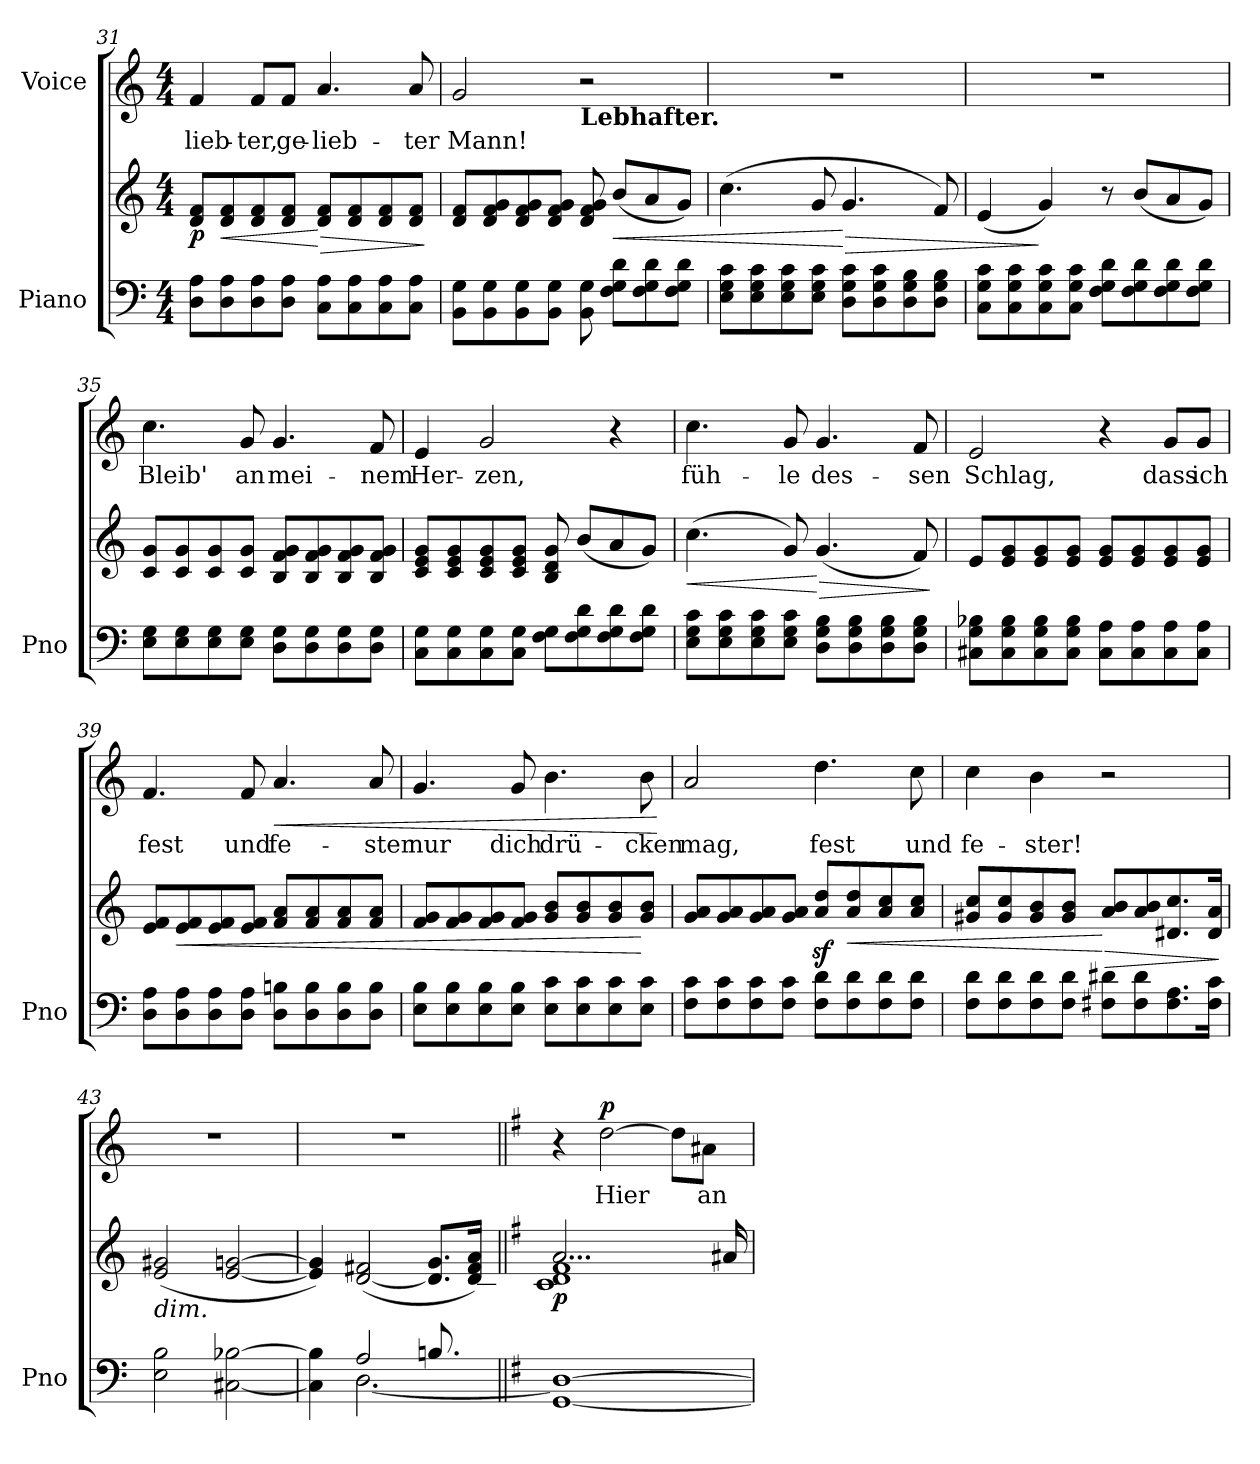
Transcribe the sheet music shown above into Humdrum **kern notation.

**kern	**kern	**dynam	**kern	**text	**dynam
*part2	*part2	*part2	*part1	*part1	*part1
*staff3	*staff2	*staff2/3	*staff1	*staff1	*staff1
*I"Piano	*	*	*I"Voice	*	*
*I'Pno	*	*	*	*	*
*clefF4	*clefG2	*	*clefG2	*	*
*k[]	*k[]	*	*k[]	*	*
*M4/4	*M4/4	*	*M4/4	*	*
=31	=31	=31	=31	=31	=31
!	!	!LO:DY:b	!	!	!
8D\ 8A\L	8d/ 8f/L	p	4f/	-lieb-	.
!	!	!LO:HP:b	!	!	!
8D\ 8A\	8d/ 8f/	<	.	.	.
8D\ 8A\	8d/ 8f/	.	8f/L	-ter,	.
8D\ 8A\J	8d/ 8f/J	.	8f/J	ge-	.
!	!	!LO:HP:n=1:b	!	!	!
8C\ 8A\L	8d/ 8f/L	[ >	4.a/	-lieb-	.
8C\ 8A\	8d/ 8f/	.	.	.	.
8C\ 8A\	8d/ 8f/	.	.	.	.
8C\ 8A\J	8d/ 8f/J	.	8a/	-ter	.
.	.	]	.	.	.
=32	=32	=32	=32	=32	=32
8BB\ 8G\L	8d/ 8f/L	.	2g/	Mann!	.
8BB\ 8G\	8d/ 8f/ 8g/	.	.	.	.
8BB\ 8G\	8d/ 8f/ 8g/	.	.	.	.
8BB\ 8G\J	8d/ 8f/ 8g/J	.	.	.	.
!	!	!	!LO:TX:b:B:t=Lebhafter.	!	!
8BB\ 8G\	8d/ 8f/ 8g/	.	2r	.	.
!	!	!LO:HP:b	!	!	!
8F\ 8G\ 8d\L	(8b/L	<	.	.	.
8F\ 8G\ 8d\	8a/	.	.	.	.
8F\ 8G\ 8d\J	8g/J)	.	.	.	.
=33	=33	=33	=33	=33	=33
8E\ 8G\ 8c\L	(4.cc\	.	1r	.	.
8E\ 8G\ 8c\	.	.	.	.	.
8E\ 8G\ 8c\	.	.	.	.	.
8E\ 8G\ 8c\J	8g/	.	.	.	.
!	!	!LO:HP:n=1:b	!	!	!
8D\ 8G\ 8c\L	4.g/	[ >	.	.	.
8D\ 8G\ 8c\	.	.	.	.	.
8D\ 8G\ 8B\	.	.	.	.	.
8D\ 8G\ 8B\J	8f/)	.	.	.	.
=34	=34	=34	=34	=34	=34
8C\ 8G\ 8c\L	(4e/	.	1r	.	.
8C\ 8G\ 8c\	.	.	.	.	.
8C\ 8G\ 8c\	4g/)	]	.	.	.
8C\ 8G\ 8c\J	.	.	.	.	.
8F\ 8G\ 8d\L	8r	.	.	.	.
8F\ 8G\ 8d\	(8b/L	.	.	.	.
8F\ 8G\ 8d\	8a/	.	.	.	.
8F\ 8G\ 8d\J	8g/J)	.	.	.	.
=35	=35	=35	=35	=35	=35
8E\ 8G\L	8c/ 8g/L	.	4.cc\	Bleib'	.
8E\ 8G\	8c/ 8g/	.	.	.	.
8E\ 8G\	8c/ 8g/	.	.	.	.
8E\ 8G\J	8c/ 8g/J	.	8g/	an	.
8D\ 8G\L	8B/ 8f/ 8g/L	.	4.g/	mei-	.
8D\ 8G\	8B/ 8f/ 8g/	.	.	.	.
8D\ 8G\	8B/ 8f/ 8g/	.	.	.	.
8D\ 8G\J	8B/ 8f/ 8g/J	.	8f/	-nem	.
=36	=36	=36	=36	=36	=36
8C\ 8G\L	8c/ 8e/ 8g/L	.	4e/	Her-	.
8C\ 8G\	8c/ 8e/ 8g/	.	.	.	.
8C\ 8G\	8c/ 8e/ 8g/	.	2g/	-zen,	.
8C\ 8G\J	8c/ 8e/ 8g/J	.	.	.	.
8F\ 8G\L	8B/ 8d/ 8g/	.	.	.	.
8F\ 8G\ 8d\	(8b/L	.	.	.	.
8F\ 8G\ 8d\	8a/	.	4r	.	.
8F\ 8G\ 8d\J	8g/J)	.	.	.	.
=37	=37	=37	=37	=37	=37
!	!	!LO:HP:b	!	!	!
8E\ 8G\ 8c\L	(4.cc\	<	4.cc\	füh-	.
8E\ 8G\ 8c\	.	.	.	.	.
8E\ 8G\ 8c\	.	.	.	.	.
8E\ 8G\ 8c\J	8g/)	.	8g/	-le	.
!	!	!LO:HP:n=1:b	!	!	!
8D\ 8G\ 8B\L	(4.g/	[ >	4.g/	des-	.
8D\ 8G\ 8B\	.	.	.	.	.
8D\ 8G\ 8B\	.	.	.	.	.
8D\ 8G\ 8B\J	8f/)	.	8f/	-sen	.
.	.	]	.	.	.
=38	=38	=38	=38	=38	=38
8C#X\ 8G\ 8B-X\L	8e/L	.	2e/	Schlag,	.
8C#\ 8G\ 8B-\	8e/ 8g/	.	.	.	.
8C#\ 8G\ 8B-\	8e/ 8g/	.	.	.	.
8C#\ 8G\ 8B-\J	8e/ 8g/J	.	.	.	.
8C#\ 8A\L	8e/ 8g/L	.	4r	.	.
8C#\ 8A\	8e/ 8g/	.	.	.	.
8C#\ 8A\	8e/ 8g/	.	8g/L	dass	.
8C#\ 8A\J	8e/ 8g/J	.	8g/J	ich	.
=39	=39	=39	=39	=39	=39
8D\ 8A\L	8e/ 8f/L	.	4.f/	fest	.
!	!	!LO:HP:b	!	!	!
8D\ 8A\	8e/ 8f/	<	.	.	.
8D\ 8A\	8e/ 8f/	.	.	.	.
8D\ 8A\J	8e/ 8f/J	.	8f/	und	.
!	!	!	!	!	!LO:HP:b
8D\ 8Bn\L	8f/ 8a/L	.	4.a/	fe-	<
8D\ 8B\	8f/ 8a/	.	.	.	.
8D\ 8B\	8f/ 8a/	.	.	.	.
8D\ 8B\J	8f/ 8a/J	.	8a/	-ster	.
=40	=40	=40	=40	=40	=40
8E\ 8B\L	8f/ 8g/L	.	4.g/	nur	.
8E\ 8B\	8f/ 8g/	.	.	.	.
8E\ 8B\	8f/ 8g/	.	.	.	.
8E\ 8B\J	8f/ 8g/J	.	8g/	dich	.
8E\ 8c\L	8g/ 8b/L	.	4.b\	drü-	.
8E\ 8c\	8g/ 8b/	.	.	.	.
8E\ 8c\	8g/ 8b/	.	.	.	.
8E\ 8c\J	8g/ 8b/J	[	8b\	-cken	.
.	.	.	.	.	[
=41	=41	=41	=41	=41	=41
8F\ 8c\L	8g/ 8a/L	.	2a/	mag,	.
8F\ 8c\	8g/ 8a/	.	.	.	.
8F\ 8c\	8g/ 8a/	.	.	.	.
8F\ 8c\J	8g/ 8a/J	.	.	.	.
8F\ 8d\L	8a/z< 8dd/z<L	.	4.dd\	fest	.
!	!	!LO:HP:b	!	!	!
8F\ 8d\	8a/ 8dd/	<	.	.	.
8F\ 8d\	8a/ 8cc/	.	.	.	.
8F\ 8d\J	8a/ 8cc/J	.	8cc\	und	.
=42	=42	=42	=42	=42	=42
8F\ 8d\L	8g#X/ 8cc/L	.	4cc\	fe-	.
8F\ 8d\	8g#/ 8cc/	.	.	.	.
8F\ 8d\	8g#/ 8b/	.	4b\	-ster!	.
8F\ 8d\J	8g#/ 8b/J	.	.	.	.
!	!	!LO:HP:n=1:b	!	!	!
8F#X\ 8d#X\L	8a/ 8b/L	[ >	2r	.	.
8F#\ 8d#\	8a/ 8b/	.	.	.	.
8.F#\ 8.A\	8.d#X/ 8.cc/	.	.	.	.
16F#\ 16c\Jk	16d#/ 16a/Jk	.	.	.	.
.	.	]	.	.	.
=43	=43	=43	=43	=43	=43
!	!LO:TX:b:i:t=dim.	!	!	!	!
2E\ 2B\	(2e/ 2g#X/	.	1r	.	.
[2C#X\ [2B-X\	[2e/ [2gn/	.	.	.	.
=44	=44	=44	=44	=44	=44
*^	*^	*	*	*	*
4C#\] 4B-\]	4ryy	4e/] 4g/])	2...ryy	.	1r	.	.
2A/	[2.D\	([2d/ 2f#X/	.	.	.	.	.
8.Bn/L	.	8.d/] 8.g/L	.	.	.	.	.
16ryy	.	16d/ 16f#/ 16a/Jk)	16c\Jk	.	.	.	.
*v	*v	*	*	*	*	*	*
=45||	=45||	=45||	=45||	=45||	=45||	=45||
*k[f#]	*k[f#]	*	*	*k[f#]	*	*
!	!	!	!LO:DY:b	!	!	!
[1GG 1D_	2...a/	1c 1d 1f#	p	4r	.	.
!	!	!	!	!	!	!LO:DY:b
.	.	.	.	[2dd\	Hier	p
.	.	.	.	8dd\L]	.	.
.	.	.	.	8a#X\J	an	.
.	16a#X/	.	.	.	.	.
*	*v	*v	*	*	*	*
=	=	=	=	=	=
*-	*-	*-	*-	*-	*-
